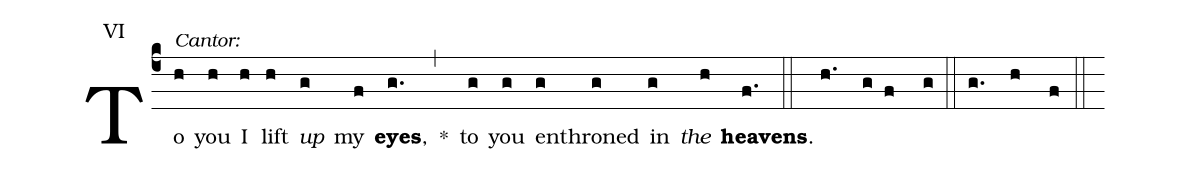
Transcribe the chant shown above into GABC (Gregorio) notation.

annotation: VI;
%%
(c4) To<alt>Cantor:</alt>(h) you(h) I(h) lift(h) <i>up</i>(g) my(f) <b>eyes</b>,(g.) *(,)
to(g) you(g) en(g)throned(g) in(g) <i>the</i>(h) <b>heavens</b>.(f.) (::)
(h.) ( g f ) (g) (::) (g.) ( h ) (f) (::)
